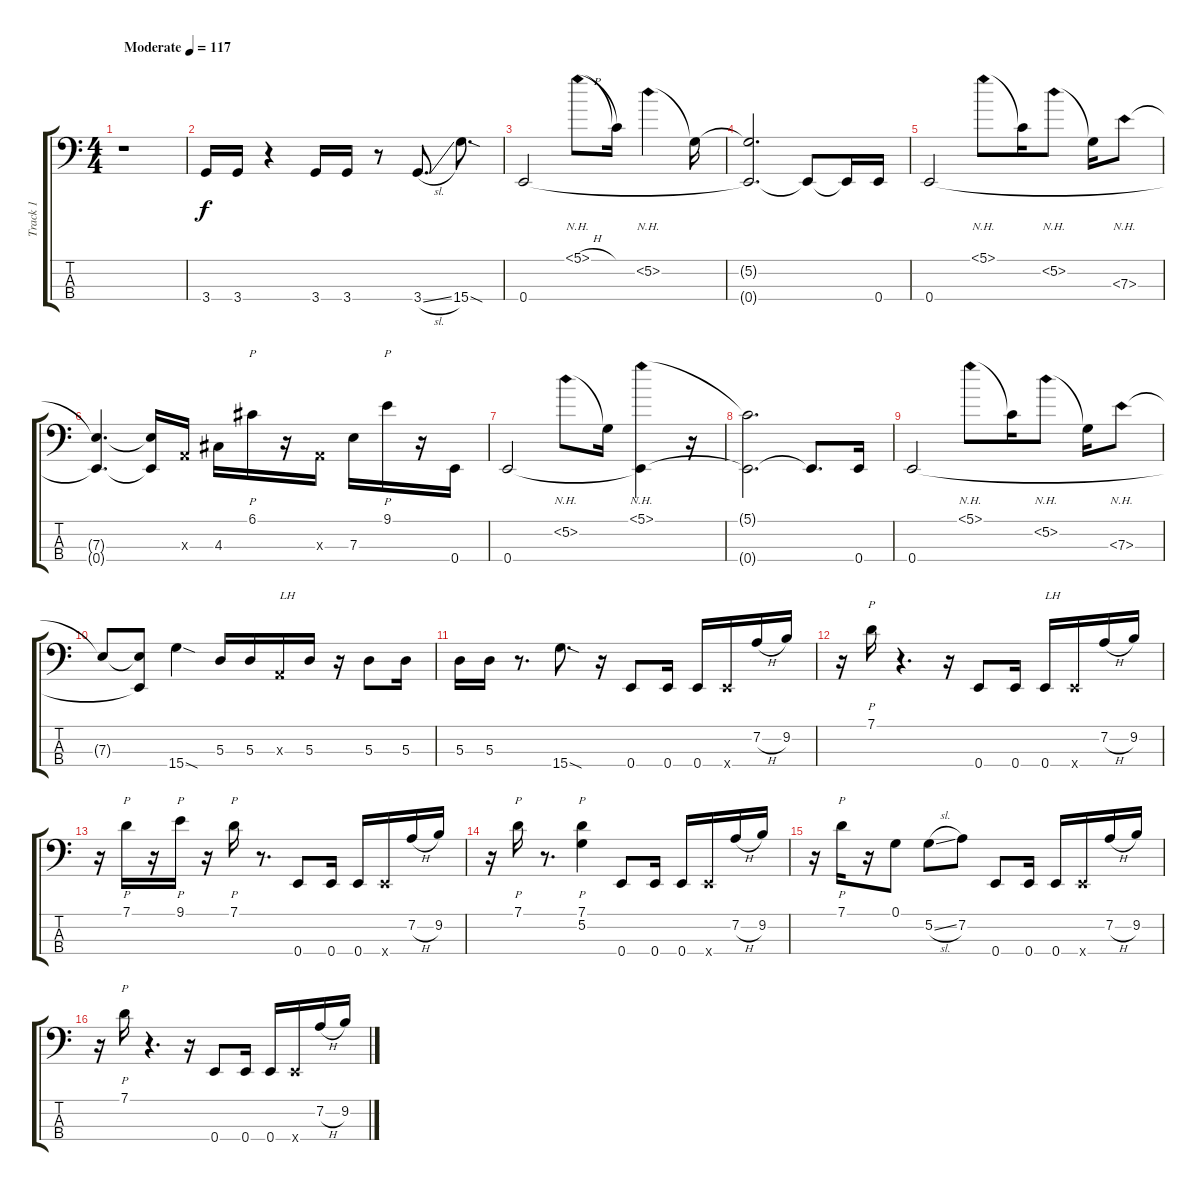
\track ("Track 1" "Track 1") {instrument slapbass1}
\staff {score tabs}
\tuning (G2 D2 A1 E1) {hide}
\ts (4 4)
\tempo (117 "Moderate")
\clef f4
\ks c
r.1{dy f instrument slapbass1} |
3.4.16 3.4.16 r.4 3.4.16 3.4.16 r.8 3.4{sl}.8{d} 15.4{sod}.8{d} |
0.4.2 5.1{nh h}.8 5.1{t}.16 5.2{nh}.4 5.2{t}.16 |
(5.2{t} 0.4{t}).2{d} 0.4{t}.8 0.4{t}.16 0.4.16 |
0.4.2 5.1{nh}.8 5.1{t}.16 5.2{nh}.8 5.2{t}.16 7.3{nh}.8 |
(7.3{t} 0.4{t}).4{d} (7.3{t} 0.4{t}).16 0.3{x}.16 4.3.16 6.1.16{p} r.16 0.3{x}.16 7.3.16 9.1.16{p} r.16 0.4.16 |
0.4.2 5.2{nh}.8 5.2{t}.16 (5.1{nh} 0.4{t}).4 r.16 |
(5.1{t} 0.4{t}).2{d} 0.4{t}.8{d} 0.4.16 |
0.4.2 5.1{nh}.8 5.1{t}.16 5.2{nh}.8 5.2{t}.16 7.3{nh}.8 |
7.3{t}.8 (7.3{t} 0.4{t}).8 15.4{sod}.4 5.3.16 5.3.16 0.3{x}.16{txt "LH"} 5.3.16 r.16 5.3.8 5.3.16 |
5.3.16 5.3.16 r.8{d} 15.4{sod}.8{d} r.16 0.4.8 0.4.16 0.4.16 0.4{x}.16 7.2{h}.16 9.2.16 |
r.16 7.1.16{p} r.4{d} r.16 0.4.8 0.4.16 0.4.16{txt "LH"} 0.4{x}.16 7.2{h}.16 9.2.16 |
r.16 7.1.16{p} r.16 9.1.16{p} r.16 7.1.16{p} r.8{d} 0.4.8 0.4.16 0.4.16 0.4{x}.16 7.2{h}.16 9.2.16 |
r.16 7.1.16{p} r.8{d} (7.1 5.2).4{p} 0.4.8 0.4.16 0.4.16 0.4{x}.16 7.2{h}.16 9.2.16 |
r.16 7.1.16{p} r.16 0.1.8 5.2{sl}.8 7.2.8 0.4.8 0.4.16 0.4.16 0.4{x}.16 7.2{h}.16 9.2.16 |
r.16 7.1.16{p} r.4{d} r.16 0.4.8 0.4.16 0.4.16 0.4{x}.16 7.2{h}.16 9.2.16
